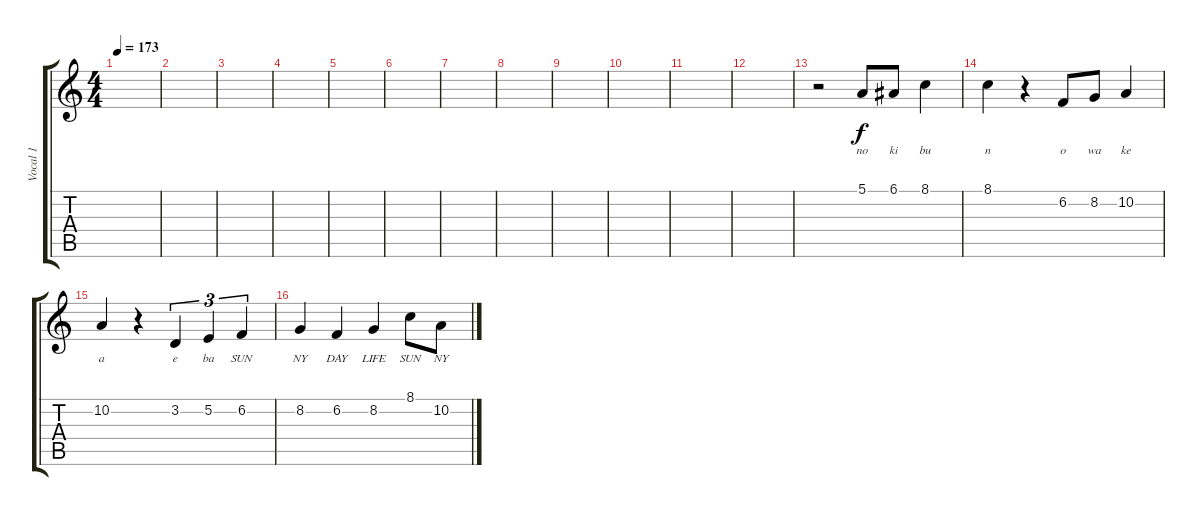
\track ("Vocal 1" "Vocal 1") {instrument clarinet}
\staff {score tabs}
\tuning (E4 B3 G3 D3 A2 E2) {hide}
\ts (4 4)
\tempo 173
\clef g2
\ks c
|
|
|
|
|
|
|
|
|
|
|
|
r.2 5.1.8{lyrics (0 "no") lyrics (1 "") lyrics (2 "") lyrics (3 "") lyrics (4 "") dy f} 6.1.8{lyrics (0 "ki") lyrics (1 "") lyrics (2 "") lyrics (3 "") lyrics (4 "")} 8.1.4{lyrics (0 "bu") lyrics (1 "") lyrics (2 "") lyrics (3 "") lyrics (4 "")} |
8.1.4{lyrics (0 "n") lyrics (1 "") lyrics (2 "") lyrics (3 "") lyrics (4 "")} r.4 6.2.8{lyrics (0 "o") lyrics (1 "") lyrics (2 "") lyrics (3 "") lyrics (4 "")} 8.2.8{lyrics (0 "wa") lyrics (1 "") lyrics (2 "") lyrics (3 "") lyrics (4 "")} 10.2.4{lyrics (0 "ke") lyrics (1 "") lyrics (2 "") lyrics (3 "") lyrics (4 "")} |
10.2.4{lyrics (0 "a") lyrics (1 "") lyrics (2 "") lyrics (3 "") lyrics (4 "")} r.4 3.2.4{tu (3 2) lyrics (0 "e") lyrics (1 "") lyrics (2 "") lyrics (3 "") lyrics (4 "")} 5.2.4{tu (3 2) lyrics (0 "ba") lyrics (1 "") lyrics (2 "") lyrics (3 "") lyrics (4 "")} 6.2.4{tu (3 2) lyrics (0 "SUN") lyrics (1 "") lyrics (2 "") lyrics (3 "") lyrics (4 "")} |
8.2.4{lyrics (0 "NY") lyrics (1 "") lyrics (2 "") lyrics (3 "") lyrics (4 "")} 6.2.4{lyrics (0 "DAY") lyrics (1 "") lyrics (2 "") lyrics (3 "") lyrics (4 "")} 8.2.4{lyrics (0 "LIFE") lyrics (1 "") lyrics (2 "") lyrics (3 "") lyrics (4 "")} 8.1.8{lyrics (0 "SUN") lyrics (1 "") lyrics (2 "") lyrics (3 "") lyrics (4 "")} 10.2.8{lyrics (0 "NY") lyrics (1 "") lyrics (2 "") lyrics (3 "") lyrics (4 "")}
